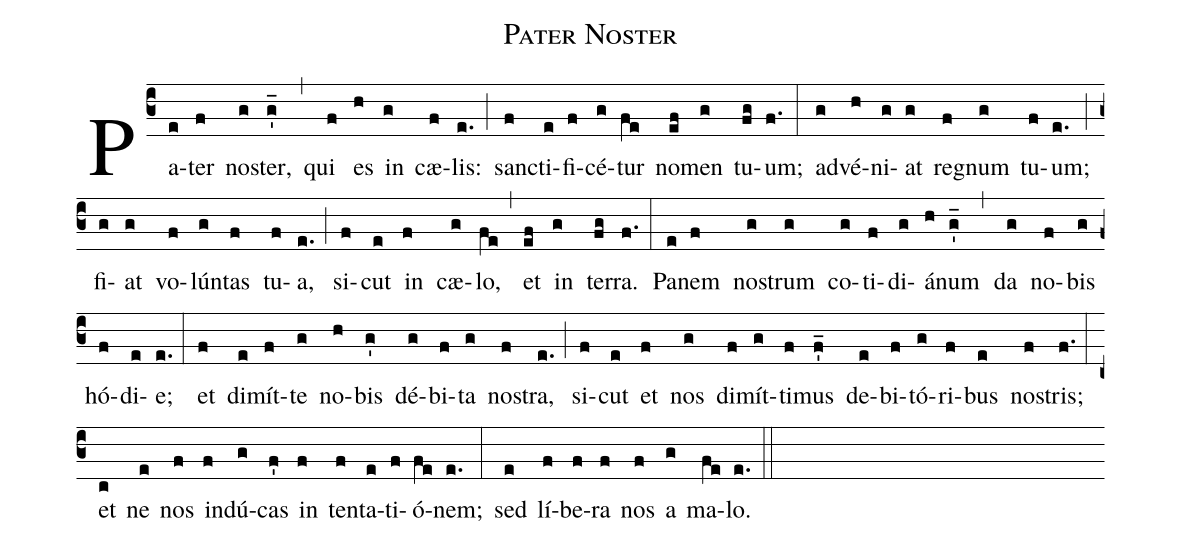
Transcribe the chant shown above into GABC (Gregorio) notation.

name: Pater Noster;
%%
(c3)
Pa(e)ter(f) no(g)ster,(g'_) (,) qui(f) es(h) in(g) cæ(f)lis:(e.) (;) sanc(f)ti(e)fi(f)cé(g)tur(fe) no(ef)men(g) tu(fg)um;(f.) (:)
ad(g)vé(h)ni(g)at(g) re(f)gnum(g) tu(f)um;(e.) (;) fi(g)at(g) vo(f)lún(g)tas(f) tu(f)a,(e.) (;) si(f)cut(e) in(f) cæ(g)lo,(fe) (,) et(ef) in(g) ter(fg)ra.(f.) (:)
Pa(e)nem(f) no(g)strum(g) co(g)ti(f)di(g)á(h)num(g'_) (,) da(g) no(f)bis(g) hó(f)di(e)e;(e.) (:)
et(f) di(e)mít(f)te(g) no(h)bis(g') dé(g)bi(f)ta(g) no(f)stra,(e.) (;) si(f)cut(e) et(f) nos(g) di(f)mít(g)ti(f)mus(f'_) de(e)bi(f)tó(g)ri(f)bus(e) no(f)stris;(f.) (:)
et(c) ne(e) nos(f) in(f)dú(g)cas(f') in(f) ten(f)ta(e)ti(f)ó(fe)nem;(e.) (:)
sed(e) lí(f)be(f)ra(f) nos(f) a(g) ma(fe)lo.(e.) (::)
